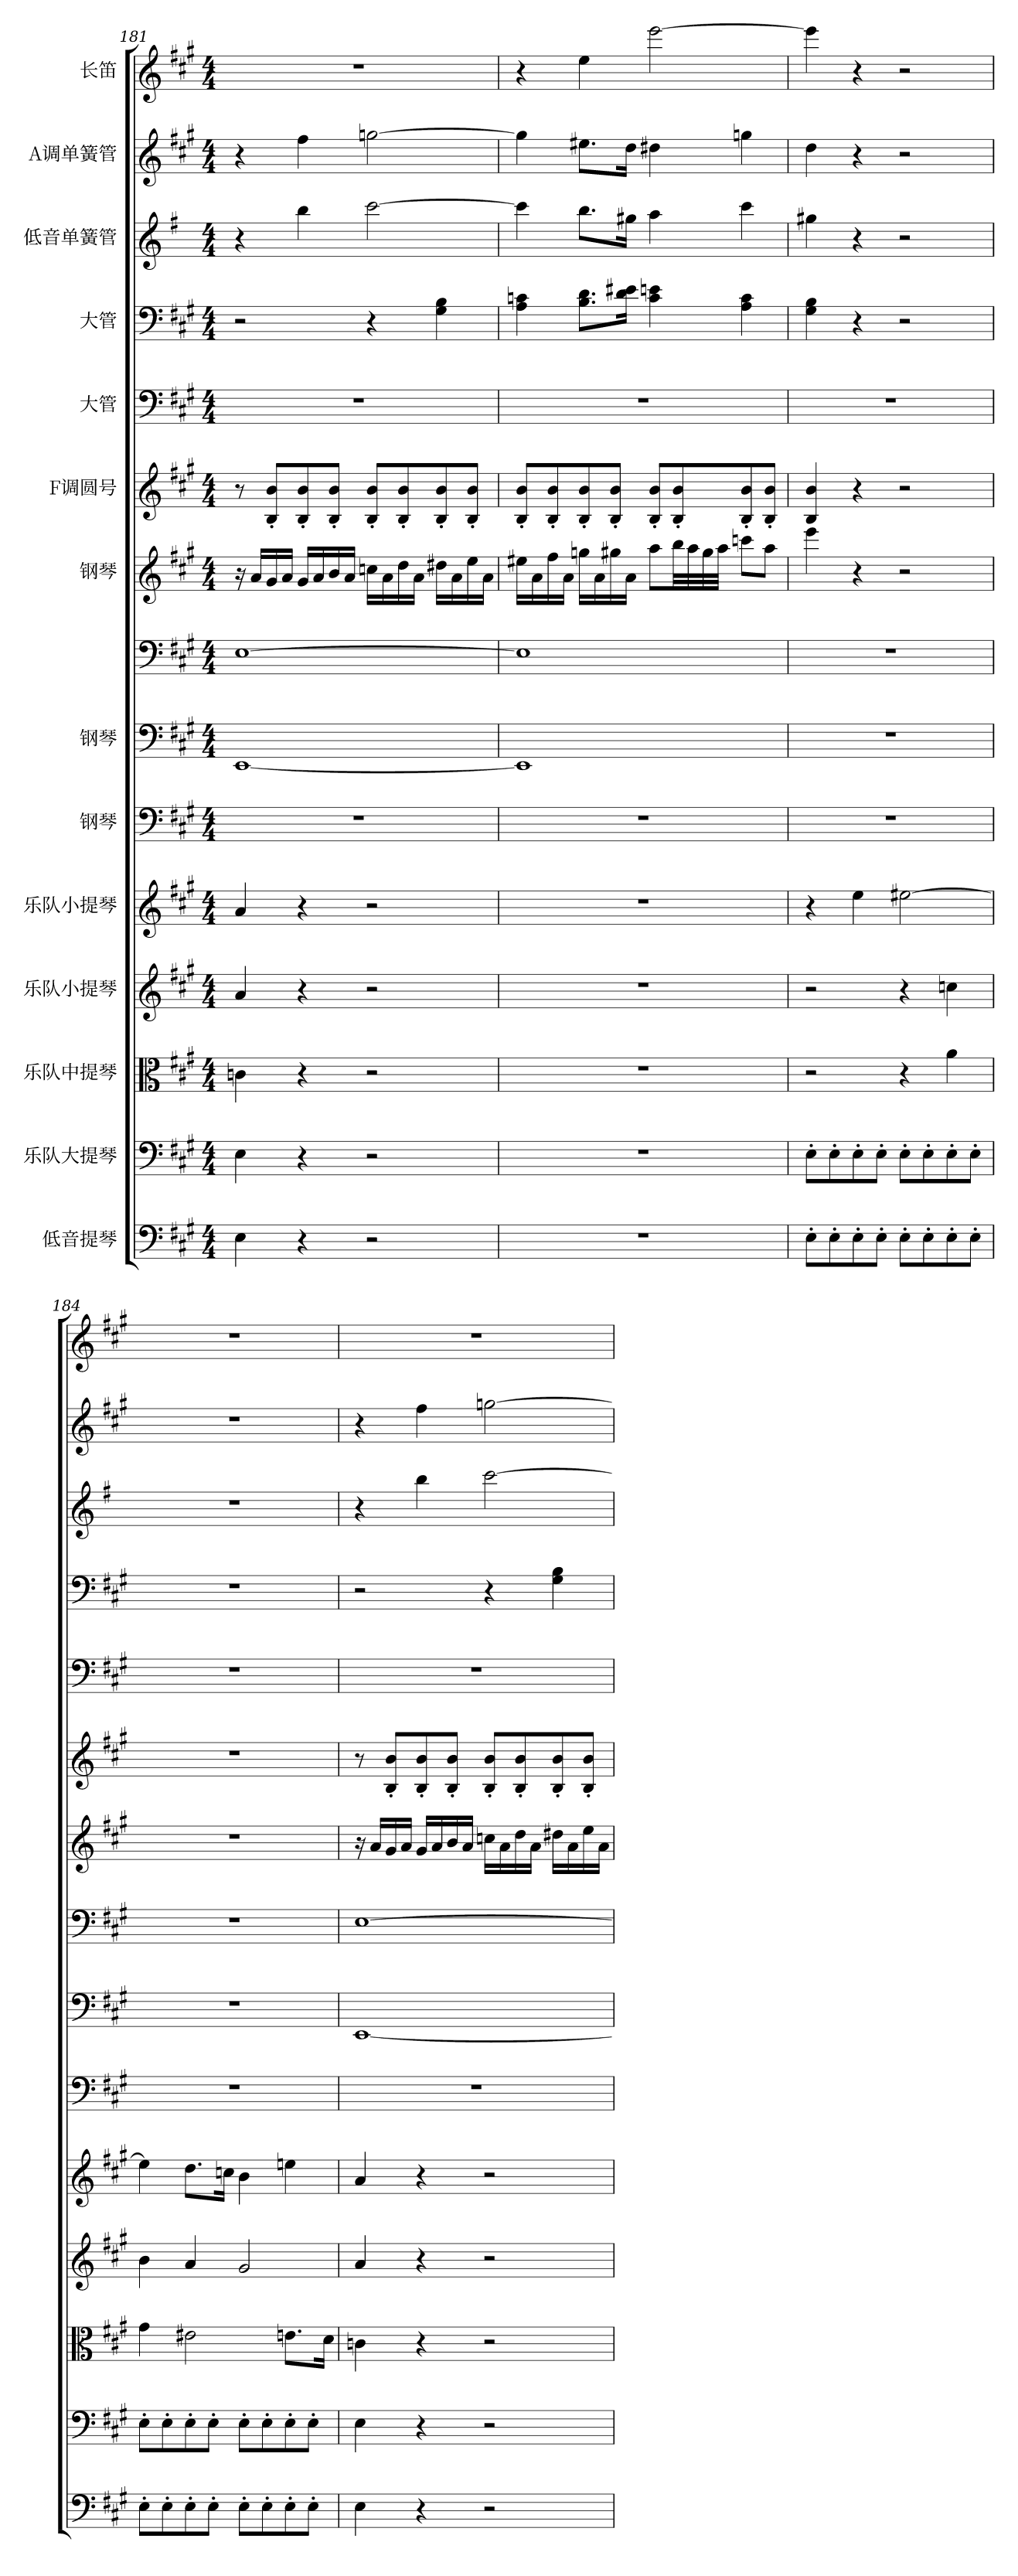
**kern	**kern	**kern	**kern	**kern	**kern	**kern	**kern	**kern	**kern	**kern	**kern	**kern	**kern	**kern
*part14	*part13	*part12	*part11	*part10	*part9	*part8	*part8	*part7	*part6	*part5	*part4	*part3	*part2	*part1
*staff15	*staff14	*staff13	*staff12	*staff11	*staff10	*staff9	*staff8	*staff7	*staff6	*staff5	*staff4	*staff3	*staff2	*staff1
*I"低音提琴	*I"乐队大提琴	*I"乐队中提琴	*I"乐队小提琴	*I"乐队小提琴	*I"钢琴	*I"钢琴	*	*I"钢琴	*I"F调圆号	*I"大管	*I"大管	*I"低音单簧管	*I"A调单簧管	*I"长笛
!!LO:PB:g=z
*clefF4	*clefF4	*clefC3	*clefG2	*clefG2	*clefF4	*clefF4	*clefF4	*clefG2	*clefG2	*clefF4	*clefF4	*clefG2	*clefG2	*clefG2
*ITrd7c12	*	*	*	*	*	*	*	*	*ITrd4c7	*	*	*ITrd8c14	*ITrd2c3	*
*k[f#c#g#]	*k[f#c#g#]	*k[f#c#g#]	*k[f#c#g#]	*k[f#c#g#]	*k[f#c#g#]	*k[f#c#g#]	*k[f#c#g#]	*k[f#c#g#]	*k[f#c#]	*k[f#c#g#]	*k[f#c#g#]	*k[f#]	*k[f#c#g#d#a#e#]	*k[f#c#g#]
*M4/4	*M4/4	*M4/4	*M4/4	*M4/4	*M4/4	*M4/4	*M4/4	*M4/4	*M4/4	*M4/4	*M4/4	*M4/4	*M4/4	*M4/4
=181	=181	=181	=181	=181	=181	=181	=181	=181	=181	=181	=181	=181	=181	=181
4EE\	4E\	4cn\	4a/	4a/	1r	[1EE	[1E	16r	8r	1r	2r	4r	4r	1r
.	.	.	.	.	.	.	.	16a/LL	.	.	.	.	.	.
.	.	.	.	.	.	.	.	16g#/	8E/' 8e/'L	.	.	.	.	.
.	.	.	.	.	.	.	.	16a/JJ	.	.	.	.	.	.
4r	4r	4r	4r	4r	.	.	.	16g#/LL	8E/' 8e/'	.	.	4b\	4dd#\	.
.	.	.	.	.	.	.	.	16a/	.	.	.	.	.	.
.	.	.	.	.	.	.	.	16b/	8E/' 8e/'J	.	.	.	.	.
.	.	.	.	.	.	.	.	16a/JJ	.	.	.	.	.	.
2r	2r	2r	2r	2r	.	.	.	16ccn\LL	8E/' 8e/'L	.	4r	[2cc\	[2een\	.
.	.	.	.	.	.	.	.	16a\	.	.	.	.	.	.
.	.	.	.	.	.	.	.	16dd\	8E/' 8e/'	.	.	.	.	.
.	.	.	.	.	.	.	.	16a\JJ	.	.	.	.	.	.
.	.	.	.	.	.	.	.	16dd#X\LL	8E/' 8e/'	.	4G#\ 4B\	.	.	.
.	.	.	.	.	.	.	.	16a\	.	.	.	.	.	.
.	.	.	.	.	.	.	.	16ee\	8E/' 8e/'J	.	.	.	.	.
.	.	.	.	.	.	.	.	16a\JJ	.	.	.	.	.	.
=182	=182	=182	=182	=182	=182	=182	=182	=182	=182	=182	=182	=182	=182	=182
1r	1r	1r	1r	1r	1r	1EE]	1E]	16ee#X\LL	8E/' 8e/'L	1r	4A\ 4cn\	4cc\]	4ee\]	4r
.	.	.	.	.	.	.	.	16a\	.	.	.	.	.	.
.	.	.	.	.	.	.	.	16ff#\	8E/' 8e/'	.	.	.	.	.
.	.	.	.	.	.	.	.	16a\JJ	.	.	.	.	.	.
.	.	.	.	.	.	.	.	16ggn\LL	8E/' 8e/'	.	8.B\ 8.d\L	8.b\L	8.cc##X\L	4ee\
.	.	.	.	.	.	.	.	16a\	.	.	.	.	.	.
.	.	.	.	.	.	.	.	16gg#X\	8E/' 8e/'J	.	.	.	.	.
.	.	.	.	.	.	.	.	16a\JJ	.	.	16d\ 16e#X\Jk	16g#X\Jk	16b\Jk	.
.	.	.	.	.	.	.	.	8aa\L	8E/' 8e/'L	.	4c\ 4en\	4a\	4b#X\	[2eee\
.	.	.	.	.	.	.	.	32bb\LL	8E/' 8e/'	.	.	.	.	.
.	.	.	.	.	.	.	.	32aa\	.	.	.	.	.	.
.	.	.	.	.	.	.	.	32gg#\	.	.	.	.	.	.
.	.	.	.	.	.	.	.	32aa\JJJ	.	.	.	.	.	.
.	.	.	.	.	.	.	.	8cccn\L	8E/' 8e/'	.	4A\ 4c\	4cc\	4een\	.
.	.	.	.	.	.	.	.	8aa\J	8E/' 8e/'J	.	.	.	.	.
!!LO:PB:g=z
=183	=183	=183	=183	=183	=183	=183	=183	=183	=183	=183	=183	=183	=183	=183
8EE'\L	8E'\L	2r	2r	4r	1r	1r	1r	4eee\	4E/ 4e/	1r	4G#\ 4B\	4g#X\	4b\	4eee\]
8EE'\	8E'\	.	.	.	.	.	.	.	.	.	.	.	.	.
8EE'\	8E'\	.	.	4ee\	.	.	.	4r	4r	.	4r	4r	4r	4r
8EE'\J	8E'\J	.	.	.	.	.	.	.	.	.	.	.	.	.
8EE'\L	8E'\L	4r	4r	[2ee#X\	.	.	.	2r	2r	.	2r	2r	2r	2r
8EE'\	8E'\	.	.	.	.	.	.	.	.	.	.	.	.	.
8EE'\	8E'\	4a\	4ccn\	.	.	.	.	.	.	.	.	.	.	.
8EE'\J	8E'\J	.	.	.	.	.	.	.	.	.	.	.	.	.
=184	=184	=184	=184	=184	=184	=184	=184	=184	=184	=184	=184	=184	=184	=184
8EE'\L	8E'\L	4g#\	4b\	4ee#\]	1r	1r	1r	1r	1r	1r	1r	1r	1r	1r
8EE'\	8E'\	.	.	.	.	.	.	.	.	.	.	.	.	.
8EE'\	8E'\	2e#X\	4a/	8.dd\L	.	.	.	.	.	.	.	.	.	.
8EE'\J	8E'\J	.	.	.	.	.	.	.	.	.	.	.	.	.
.	.	.	.	16ccn\Jk	.	.	.	.	.	.	.	.	.	.
8EE'\L	8E'\L	.	2g#/	4b\	.	.	.	.	.	.	.	.	.	.
8EE'\	8E'\	.	.	.	.	.	.	.	.	.	.	.	.	.
8EE'\	8E'\	8.en\L	.	4een\	.	.	.	.	.	.	.	.	.	.
8EE'\J	8E'\J	.	.	.	.	.	.	.	.	.	.	.	.	.
.	.	16d\Jk	.	.	.	.	.	.	.	.	.	.	.	.
=185	=185	=185	=185	=185	=185	=185	=185	=185	=185	=185	=185	=185	=185	=185
4EE\	4E\	4cn\	4a/	4a/	1r	[1EE	[1E	16r	8r	1r	2r	4r	4r	1r
.	.	.	.	.	.	.	.	16a/LL	.	.	.	.	.	.
.	.	.	.	.	.	.	.	16g#/	8E/' 8e/'L	.	.	.	.	.
.	.	.	.	.	.	.	.	16a/JJ	.	.	.	.	.	.
4r	4r	4r	4r	4r	.	.	.	16g#/LL	8E/' 8e/'	.	.	4b\	4dd#\	.
.	.	.	.	.	.	.	.	16a/	.	.	.	.	.	.
.	.	.	.	.	.	.	.	16b/	8E/' 8e/'J	.	.	.	.	.
.	.	.	.	.	.	.	.	16a/JJ	.	.	.	.	.	.
2r	2r	2r	2r	2r	.	.	.	16ccn\LL	8E/' 8e/'L	.	4r	[2cc\	[2een\	.
.	.	.	.	.	.	.	.	16a\	.	.	.	.	.	.
.	.	.	.	.	.	.	.	16dd\	8E/' 8e/'	.	.	.	.	.
.	.	.	.	.	.	.	.	16a\JJ	.	.	.	.	.	.
.	.	.	.	.	.	.	.	16dd#X\LL	8E/' 8e/'	.	4G#\ 4B\	.	.	.
.	.	.	.	.	.	.	.	16a\	.	.	.	.	.	.
.	.	.	.	.	.	.	.	16ee\	8E/' 8e/'J	.	.	.	.	.
.	.	.	.	.	.	.	.	16a\JJ	.	.	.	.	.	.
=	=	=	=	=	=	=	=	=	=	=	=	=	=	=
*-	*-	*-	*-	*-	*-	*-	*-	*-	*-	*-	*-	*-	*-	*-
